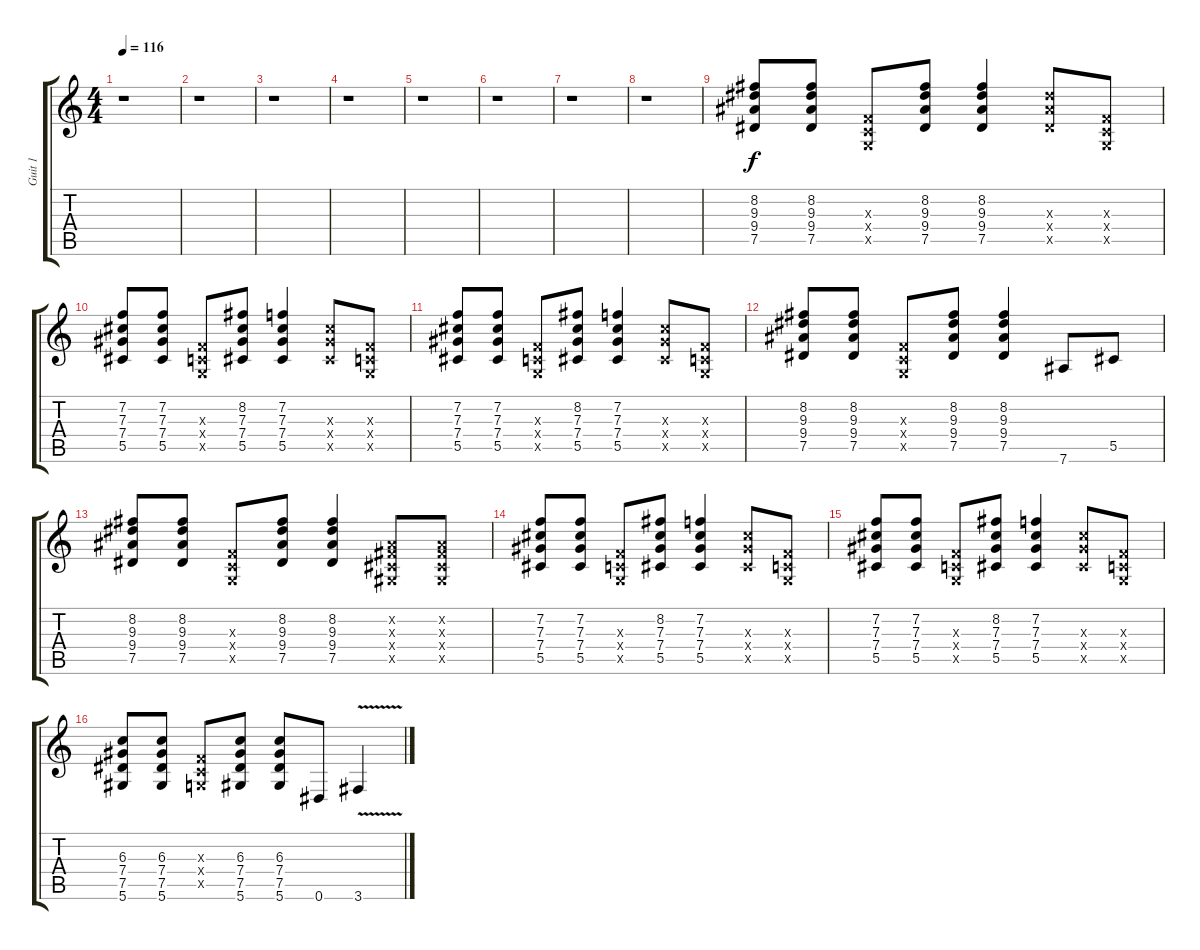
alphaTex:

\track ("Guit 1" "Guit 1") {instrument distortionguitar}
\staff {score tabs}
\tuning (Eb4 Bb3 Gb3 Db3 Ab2 Eb2) {hide}
\ts (4 4)
\tempo 116
\clef g2
\ks c
r.1{dy f} |
r.1 |
r.1 |
r.1 |
r.1 |
r.1 |
r.1 |
r.1 |
(8.2 9.3 9.4 7.5).8 (8.2 9.3 9.4 7.5).8 (-1.3{x} -1.4{x} -1.5{x}).8 (8.2 9.3 9.4 7.5).8 (8.2 9.3 9.4 7.5).4 (9.3{x} 9.4{x} 7.5{x}).8 (-1.3{x} -1.4{x} -1.5{x}).8 |
(7.2 7.3 7.4 5.5).8 (7.2 7.3 7.4 5.5).8 (-1.3{x} -1.4{x} -1.5{x}).8 (8.2 7.3 7.4 5.5).8 (7.2 7.3 7.4 5.5).4 (7.3{x} 7.4{x} 5.5{x}).8 (-1.3{x} -1.4{x} -1.5{x}).8 |
(7.2 7.3 7.4 5.5).8 (7.2 7.3 7.4 5.5).8 (-1.3{x} -1.4{x} -1.5{x}).8 (8.2 7.3 7.4 5.5).8 (7.2 7.3 7.4 5.5).4 (7.3{x} 7.4{x} 5.5{x}).8 (-1.3{x} -1.4{x} -1.5{x}).8 |
(8.2 9.3 9.4 7.5).8 (8.2 9.3 9.4 7.5).8 (-1.3{x} -1.4{x} -1.5{x}).8 (8.2 9.3 9.4 7.5).8 (8.2 9.3 9.4 7.5).4 7.6.8 5.5.8 |
(8.2 9.3 9.4 7.5).8 (8.2 9.3 9.4 7.5).8 (-1.3{x} -1.4{x} -1.5{x}).8 (8.2 9.3 9.4 7.5).8 (8.2 9.3 9.4 7.5).4 (0.2{x} 0.3{x} 0.4{x} 0.5{x}).8 (0.2{x} 0.3{x} 0.4{x} 0.5{x}).8 |
(7.2 7.3 7.4 5.5).8 (7.2 7.3 7.4 5.5).8 (-1.3{x} -1.4{x} -1.5{x}).8 (8.2 7.3 7.4 5.5).8 (7.2 7.3 7.4 5.5).4 (7.3{x} 7.4{x} 5.5{x}).8 (-1.3{x} -1.4{x} -1.5{x}).8 |
(7.2 7.3 7.4 5.5).8 (7.2 7.3 7.4 5.5).8 (-1.3{x} -1.4{x} -1.5{x}).8 (8.2 7.3 7.4 5.5).8 (7.2 7.3 7.4 5.5).4 (7.3{x} 7.4{x} 5.5{x}).8 (-1.3{x} -1.4{x} -1.5{x}).8 |
(6.3 7.4 7.5 5.6).8 (6.3 7.4 7.5 5.6).8 (-1.3{x} -1.4{x} -1.5{x}).8 (6.3 7.4 7.5 5.6).8 (6.3 7.4 7.5 5.6).8 0.6.8 3.6{v}.4
